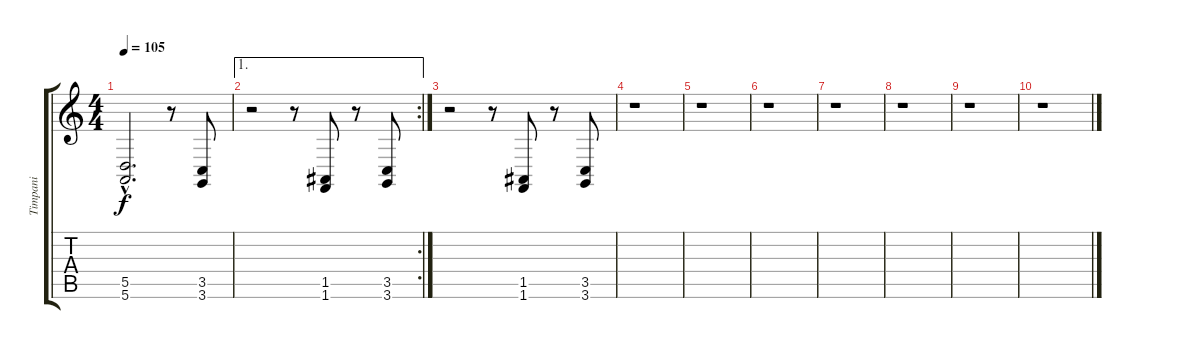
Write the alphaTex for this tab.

\track ("Timpani" "Timpani") {instrument timpani}
\staff {score tabs}
\tuning (E4 B3 G3 D3 A2 E2) {hide}
\ts (4 4)
\tempo 105
\clef g2
\ks c
(5.5{hac} 5.6{hac}).2{d dy f} r.8 (3.5 3.6).8 |
\ae 1
\rc 2
r.2 r.8 (1.5 1.6).8 r.8 (3.5 3.6).8 |
r.2 r.8 (1.5 1.6).8 r.8 (3.5 3.6).8 |
r.1 |
r.1 |
r.1 |
r.1 |
r.1 |
r.1 |
r.1
